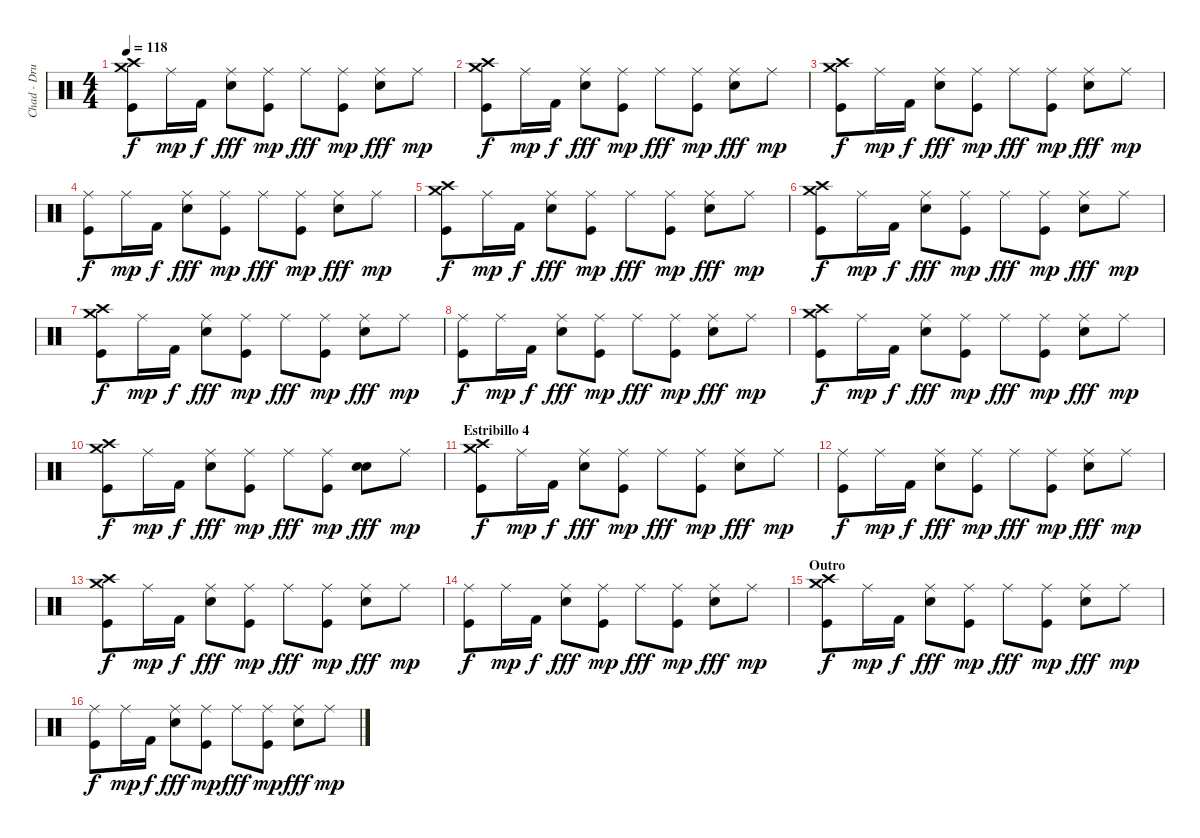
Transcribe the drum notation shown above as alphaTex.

\track ("Chad - Drums" "Chad - Dru") {instrument percussion}
\staff {score}
\articulation defaults
\ts (4 4)
\tempo 118
\clef neutral
\ks c
("Crash high (hit)" "Crash medium (hit)" "Kick (hit)").8{dy f} "Ride (middle)".16{dy mp} "Kick (hit) 2".16{dy f} ("Ride (middle)" "Snare (hit) 2").8{dy fff} ("Ride (middle)" "Kick (hit)").8{dy mp} "Ride (middle)".8{dy fff} ("Ride (middle)" "Kick (hit)").8{dy mp} ("Ride (middle)" "Snare (hit) 2").8{dy fff} "Ride (middle)".8{dy mp} |
("Crash high (hit)" "Crash medium (hit)" "Kick (hit)").8{dy f} "Ride (middle)".16{dy mp} "Kick (hit) 2".16{dy f} ("Ride (middle)" "Snare (hit) 2").8{dy fff} ("Ride (middle)" "Kick (hit)").8{dy mp} "Ride (middle)".8{dy fff} ("Ride (middle)" "Kick (hit)").8{dy mp} ("Ride (middle)" "Snare (hit) 2").8{dy fff} "Ride (middle)".8{dy mp} |
("Crash high (hit)" "Crash medium (hit)" "Kick (hit)").8{dy f} "Ride (middle)".16{dy mp} "Kick (hit) 2".16{dy f} ("Ride (middle)" "Snare (hit) 2").8{dy fff} ("Ride (middle)" "Kick (hit)").8{dy mp} "Ride (middle)".8{dy fff} ("Ride (middle)" "Kick (hit)").8{dy mp} ("Ride (middle)" "Snare (hit) 2").8{dy fff} "Ride (middle)".8{dy mp} |
("Ride (middle)" "Kick (hit)").8{dy f} "Ride (middle)".16{dy mp} "Kick (hit) 2".16{dy f} ("Ride (middle)" "Snare (hit) 2").8{dy fff} ("Ride (middle)" "Kick (hit)").8{dy mp} "Ride (middle)".8{dy fff} ("Ride (middle)" "Kick (hit)").8{dy mp} ("Ride (middle)" "Snare (hit) 2").8{dy fff} "Ride (middle)".8{dy mp} |
("Crash high (hit)" "Crash medium (hit)" "Kick (hit)").8{dy f} "Ride (middle)".16{dy mp} "Kick (hit) 2".16{dy f} ("Ride (middle)" "Snare (hit) 2").8{dy fff} ("Ride (middle)" "Kick (hit)").8{dy mp} "Ride (middle)".8{dy fff} ("Ride (middle)" "Kick (hit)").8{dy mp} ("Ride (middle)" "Snare (hit) 2").8{dy fff} "Ride (middle)".8{dy mp} |
("Crash high (hit)" "Crash medium (hit)" "Kick (hit)").8{dy f} "Ride (middle)".16{dy mp} "Kick (hit) 2".16{dy f} ("Ride (middle)" "Snare (hit) 2").8{dy fff} ("Ride (middle)" "Kick (hit)").8{dy mp} "Ride (middle)".8{dy fff} ("Ride (middle)" "Kick (hit)").8{dy mp} ("Ride (middle)" "Snare (hit) 2").8{dy fff} "Ride (middle)".8{dy mp} |
("Crash high (hit)" "Crash medium (hit)" "Kick (hit)").8{dy f} "Ride (middle)".16{dy mp} "Kick (hit) 2".16{dy f} ("Ride (middle)" "Snare (hit) 2").8{dy fff} ("Ride (middle)" "Kick (hit)").8{dy mp} "Ride (middle)".8{dy fff} ("Ride (middle)" "Kick (hit)").8{dy mp} ("Ride (middle)" "Snare (hit) 2").8{dy fff} "Ride (middle)".8{dy mp} |
("Ride (middle)" "Kick (hit)").8{dy f} "Ride (middle)".16{dy mp} "Kick (hit) 2".16{dy f} ("Ride (middle)" "Snare (hit) 2").8{dy fff} ("Ride (middle)" "Kick (hit)").8{dy mp} "Ride (middle)".8{dy fff} ("Ride (middle)" "Kick (hit)").8{dy mp} ("Ride (middle)" "Snare (hit) 2").8{dy fff} "Ride (middle)".8{dy mp} |
("Crash high (hit)" "Crash medium (hit)" "Kick (hit)").8{dy f} "Ride (middle)".16{dy mp} "Kick (hit) 2".16{dy f} ("Ride (middle)" "Snare (hit) 2").8{dy fff} ("Ride (middle)" "Kick (hit)").8{dy mp} "Ride (middle)".8{dy fff} ("Ride (middle)" "Kick (hit)").8{dy mp} ("Ride (middle)" "Snare (hit) 2").8{dy fff} "Ride (middle)".8{dy mp} |
("Crash high (hit)" "Crash medium (hit)" "Kick (hit)").8{dy f} "Ride (middle)".16{dy mp} "Kick (hit) 2".16{dy f} ("Ride (middle)" "Snare (hit) 2").8{dy fff} ("Ride (middle)" "Kick (hit)").8{dy mp} "Ride (middle)".8{dy fff} ("Ride (middle)" "Kick (hit)").8{dy mp} ("Snare (hit) 2" "Snare (hit) 2").8{bd 240 dy fff} "Ride (middle)".8{dy mp} |
\section ("" "Estribillo 4")
("Crash high (hit)" "Crash medium (hit)" "Kick (hit)").8{dy f} "Ride (middle)".16{dy mp} "Kick (hit) 2".16{dy f} ("Ride (middle)" "Snare (hit) 2").8{dy fff} ("Ride (middle)" "Kick (hit)").8{dy mp} "Ride (middle)".8{dy fff} ("Ride (middle)" "Kick (hit)").8{dy mp} ("Ride (middle)" "Snare (hit) 2").8{dy fff} "Ride (middle)".8{dy mp} |
("Ride (middle)" "Kick (hit)").8{dy f} "Ride (middle)".16{dy mp} "Kick (hit) 2".16{dy f} ("Ride (middle)" "Snare (hit) 2").8{dy fff} ("Ride (middle)" "Kick (hit)").8{dy mp} "Ride (middle)".8{dy fff} ("Ride (middle)" "Kick (hit)").8{dy mp} ("Ride (middle)" "Snare (hit) 2").8{dy fff} "Ride (middle)".8{dy mp} |
("Crash high (hit)" "Crash medium (hit)" "Kick (hit)").8{dy f} "Ride (middle)".16{dy mp} "Kick (hit) 2".16{dy f} ("Ride (middle)" "Snare (hit) 2").8{dy fff} ("Ride (middle)" "Kick (hit)").8{dy mp} "Ride (middle)".8{dy fff} ("Ride (middle)" "Kick (hit)").8{dy mp} ("Ride (middle)" "Snare (hit) 2").8{dy fff} "Ride (middle)".8{dy mp} |
("Ride (middle)" "Kick (hit)").8{dy f} "Ride (middle)".16{dy mp} "Kick (hit) 2".16{dy f} ("Ride (middle)" "Snare (hit) 2").8{dy fff} ("Ride (middle)" "Kick (hit)").8{dy mp} "Ride (middle)".8{dy fff} ("Ride (middle)" "Kick (hit)").8{dy mp} ("Ride (middle)" "Snare (hit) 2").8{dy fff} "Ride (middle)".8{dy mp} |
\section ("" "Outro")
("Crash high (hit)" "Crash medium (hit)" "Kick (hit)").8{dy f} "Ride (middle)".16{dy mp} "Kick (hit) 2".16{dy f} ("Ride (middle)" "Snare (hit) 2").8{dy fff} ("Ride (middle)" "Kick (hit)").8{dy mp} "Ride (middle)".8{dy fff} ("Ride (middle)" "Kick (hit)").8{dy mp} ("Ride (middle)" "Snare (hit) 2").8{dy fff} "Ride (middle)".8{dy mp} |
("Ride (middle)" "Kick (hit)").8{dy f} "Ride (middle)".16{dy mp} "Kick (hit) 2".16{dy f} ("Ride (middle)" "Snare (hit) 2").8{dy fff} ("Ride (middle)" "Kick (hit)").8{dy mp} "Ride (middle)".8{dy fff} ("Ride (middle)" "Kick (hit)").8{dy mp} ("Ride (middle)" "Snare (hit) 2").8{dy fff} "Ride (middle)".8{dy mp}
